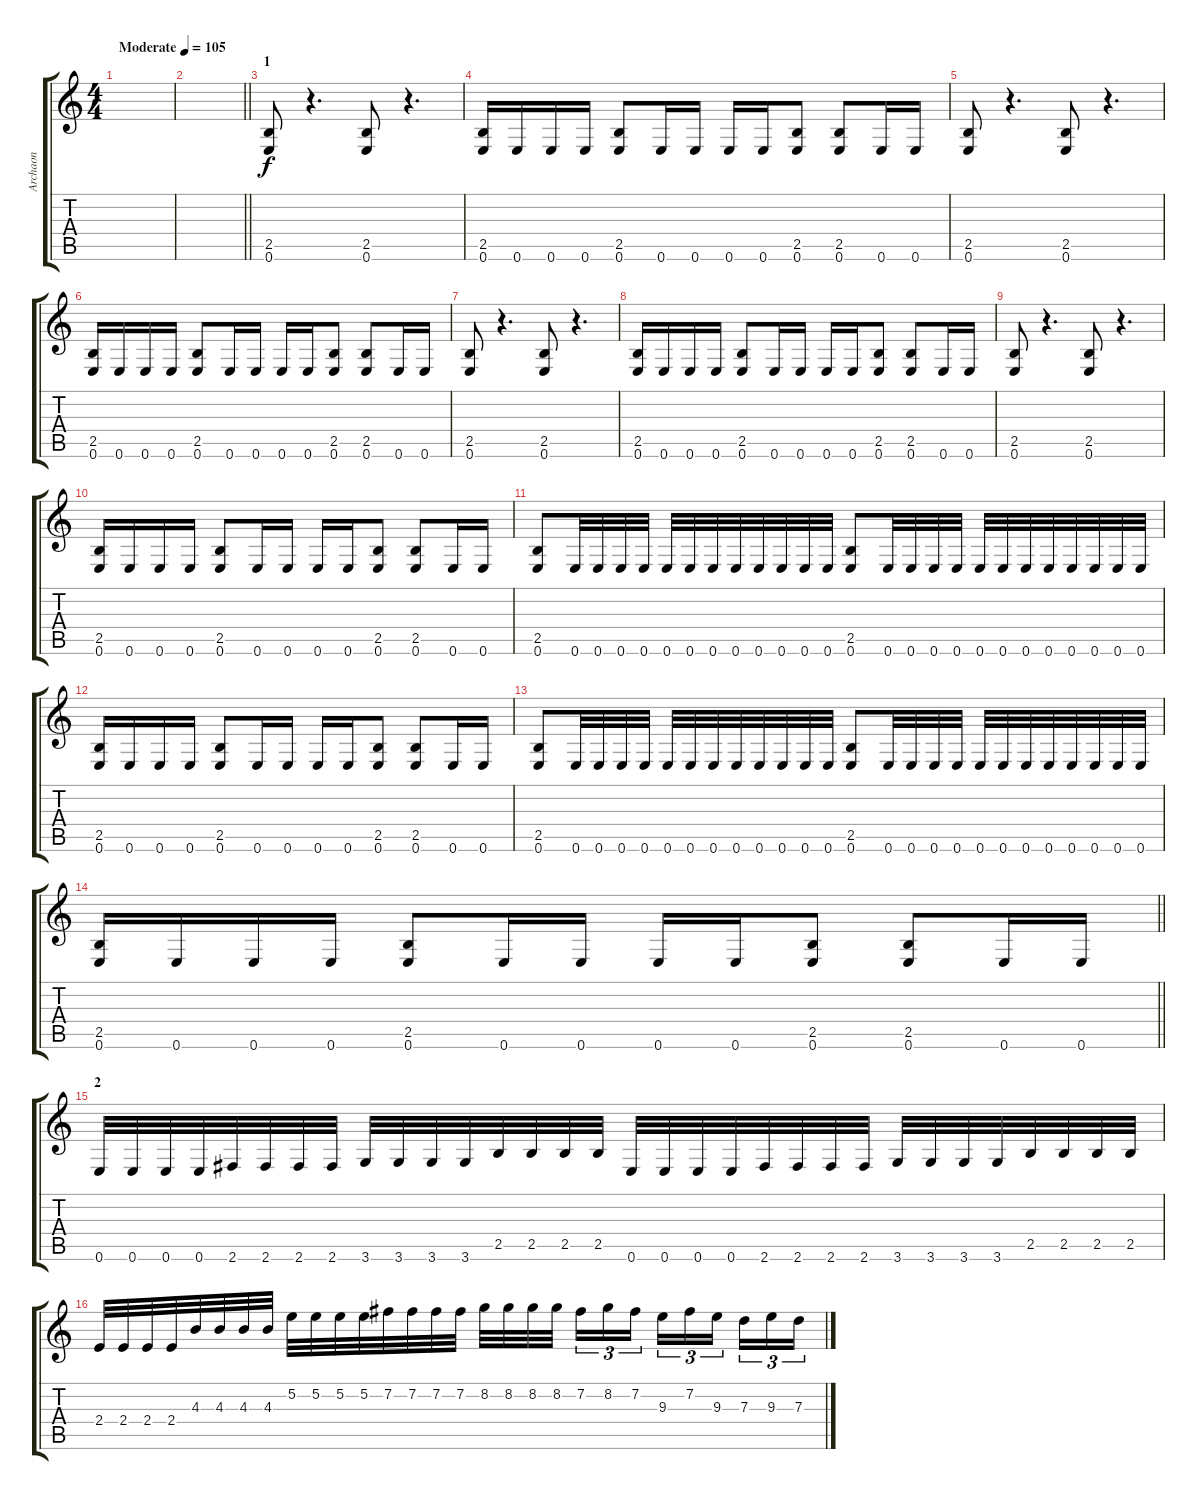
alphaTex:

\track ("Archaon" "Archaon") {instrument distortionguitar}
\staff {score tabs}
\tuning (E4 B3 G3 D3 A2 E2) {hide}
\ts (4 4)
\tempo (105 "Moderate")
\clef g2
\ks c
|
\barLineRight lightlight
|
\section ("" "1")
(2.5 0.6).8 r.4{d} (2.5 0.6).8 r.4{d} |
(2.5 0.6).16 0.6.16 0.6.16 0.6.16 (2.5 0.6).8 0.6.16 0.6.16 0.6.16 0.6.16 (2.5 0.6).8 (2.5 0.6).8 0.6.16 0.6.16 |
(2.5 0.6).8 r.4{d} (2.5 0.6).8 r.4{d} |
(2.5 0.6).16 0.6.16 0.6.16 0.6.16 (2.5 0.6).8 0.6.16 0.6.16 0.6.16 0.6.16 (2.5 0.6).8 (2.5 0.6).8 0.6.16 0.6.16 |
(2.5 0.6).8 r.4{d} (2.5 0.6).8 r.4{d} |
(2.5 0.6).16 0.6.16 0.6.16 0.6.16 (2.5 0.6).8 0.6.16 0.6.16 0.6.16 0.6.16 (2.5 0.6).8 (2.5 0.6).8 0.6.16 0.6.16 |
(2.5 0.6).8 r.4{d} (2.5 0.6).8 r.4{d} |
(2.5 0.6).16 0.6.16 0.6.16 0.6.16 (2.5 0.6).8 0.6.16 0.6.16 0.6.16 0.6.16 (2.5 0.6).8 (2.5 0.6).8 0.6.16 0.6.16 |
(2.5 0.6).8 0.6.32 0.6.32 0.6.32 0.6.32 0.6.32 0.6.32 0.6.32 0.6.32 0.6.32 0.6.32 0.6.32 0.6.32 (2.5 0.6).8 0.6.32 0.6.32 0.6.32 0.6.32 0.6.32 0.6.32 0.6.32 0.6.32 0.6.32 0.6.32 0.6.32 0.6.32 |
(2.5 0.6).16 0.6.16 0.6.16 0.6.16 (2.5 0.6).8 0.6.16 0.6.16 0.6.16 0.6.16 (2.5 0.6).8 (2.5 0.6).8 0.6.16 0.6.16 |
(2.5 0.6).8 0.6.32 0.6.32 0.6.32 0.6.32 0.6.32 0.6.32 0.6.32 0.6.32 0.6.32 0.6.32 0.6.32 0.6.32 (2.5 0.6).8 0.6.32 0.6.32 0.6.32 0.6.32 0.6.32 0.6.32 0.6.32 0.6.32 0.6.32 0.6.32 0.6.32 0.6.32 |
\barLineRight lightlight
(2.5 0.6).16 0.6.16 0.6.16 0.6.16 (2.5 0.6).8 0.6.16 0.6.16 0.6.16 0.6.16 (2.5 0.6).8 (2.5 0.6).8 0.6.16 0.6.16 |
\section ("" "2")
0.6.32 0.6.32 0.6.32 0.6.32 2.6.32 2.6.32 2.6.32 2.6.32 3.6.32 3.6.32 3.6.32 3.6.32 2.5.32 2.5.32 2.5.32 2.5.32 0.6.32 0.6.32 0.6.32 0.6.32 2.6.32 2.6.32 2.6.32 2.6.32 3.6.32 3.6.32 3.6.32 3.6.32 2.5.32 2.5.32 2.5.32 2.5.32 |
2.4.32 2.4.32 2.4.32 2.4.32 4.3.32 4.3.32 4.3.32 4.3.32 5.2.32 5.2.32 5.2.32 5.2.32 7.2.32 7.2.32 7.2.32 7.2.32 8.2.32 8.2.32 8.2.32 8.2.32{beam splitsecondary} 7.2.16{tu (3 2)} 8.2.16{tu (3 2)} 7.2.16{tu (3 2)} 9.3.16{tu (3 2)} 7.2.16{tu (3 2)} 9.3.16{tu (3 2) beam splitsecondary} 7.3.16{tu (3 2)} 9.3.16{tu (3 2)} 7.3.16{tu (3 2)}
